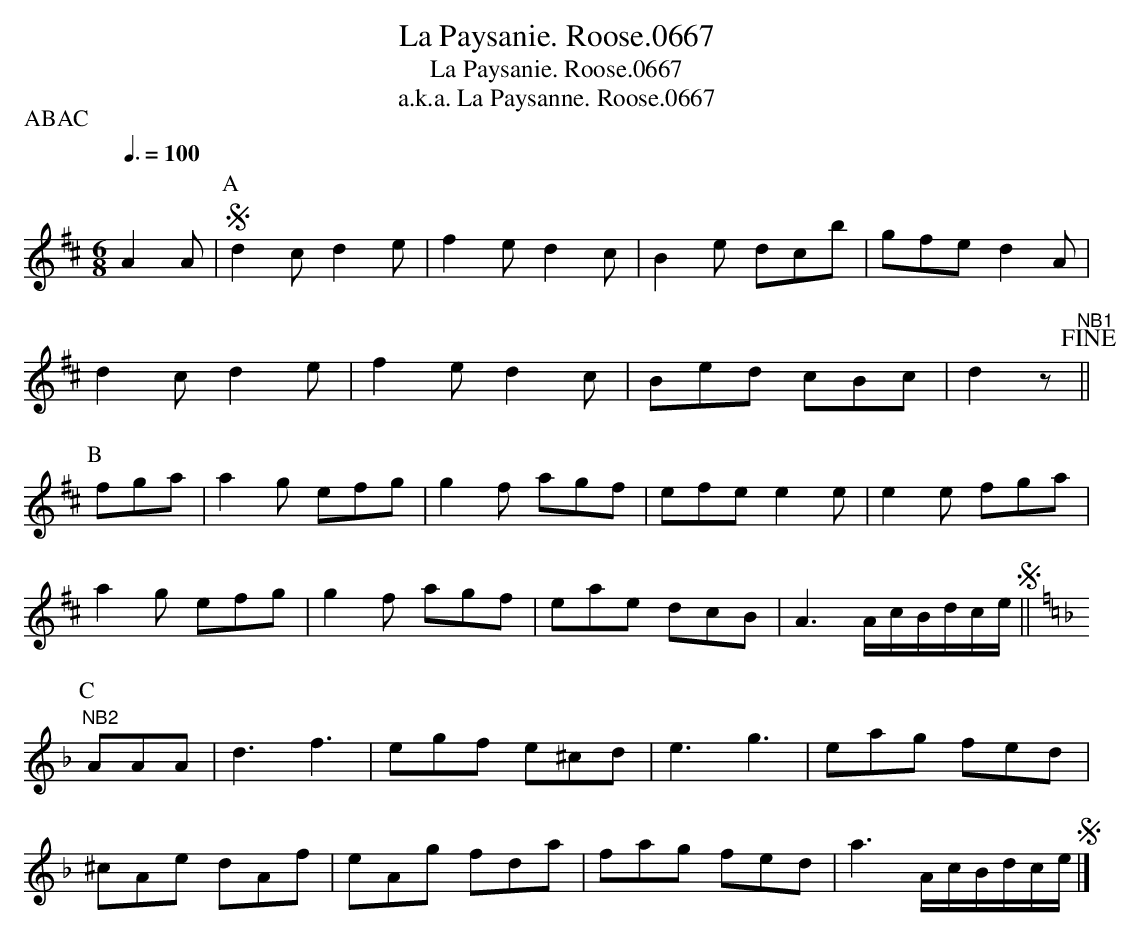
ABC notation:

X:1
T:La Paysanie. Roose.0667
T:Paysanie. Roose.0667, La
T:a.k.a. La Paysanne. Roose.0667
M:6/8
L:1/8
Q:3/8=100
P:ABAC
K:D
A2A|!segno![P:A]d2c d2e|f2e d2c|B2e dcb|gfe d2A|
d2c d2e|f2e d2c|Bed cBc|d2z"^NB1"!fine!||
P:B
fga|a2g efg|g2f agf|efe e2e|e2e fga|
a2g efg|g2f agf|eae dcB|A3 A/c/B/d/c/e/ !segno!||
K:Dm
P:C
"^NB2"AAA|d3f3|egf e^cd|e3g3|eag fed|
^cAe dAf|eAg fda|fag fed|a3 A/c/B/d/c/e/ !segno!|]
